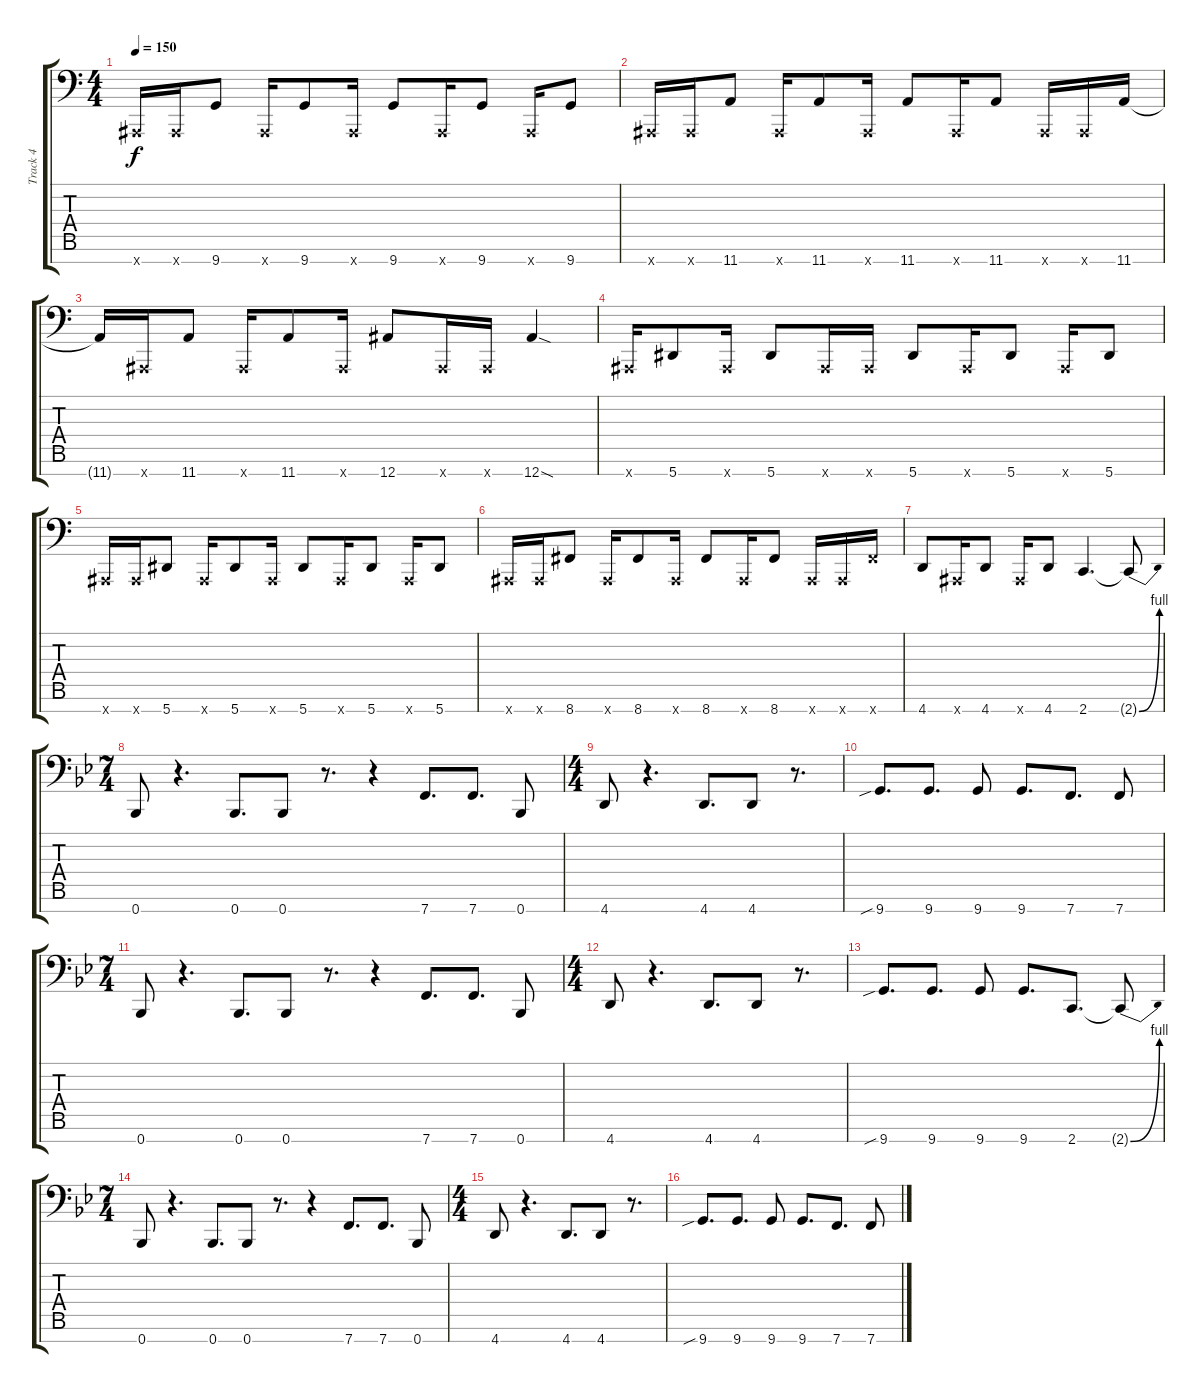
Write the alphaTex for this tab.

\track ("Track 4" "Track 4") {instrument electricbassfinger}
\staff {score tabs}
\tuning (Eb3 Bb2 F2 Eb2 Bb1 F1 Bb0) {hide}
\ts (4 4)
\tempo 150
\clef f4
\ks c
0.7{x}.16{dy f} 0.7{x}.16 9.7.8 0.7{x}.16 9.7.8 0.7{x}.16 9.7.8 0.7{x}.16 9.7.8 0.7{x}.16 9.7.8 |
0.7{x}.16 0.7{x}.16 11.7.8 0.7{x}.16 11.7.8 0.7{x}.16 11.7.8 0.7{x}.16 11.7.8 0.7{x}.16 0.7{x}.16 11.7.16 |
11.7{t}.16 0.7{x}.16 11.7.8 0.7{x}.16 11.7.8 0.7{x}.16 12.7.8 0.7{x}.16 0.7{x}.16 12.7{sod}.4 |
0.7{x}.16 5.7.8 0.7{x}.16 5.7.8 0.7{x}.16 0.7{x}.16 5.7.8 0.7{x}.16 5.7.8 0.7{x}.16 5.7.8 |
0.7{x}.16 0.7{x}.16 5.7.8 0.7{x}.16 5.7.8 0.7{x}.16 5.7.8 0.7{x}.16 5.7.8 0.7{x}.16 5.7.8 |
0.7{x}.16 0.7{x}.16 8.7.8 0.7{x}.16 8.7.8 0.7{x}.16 8.7.8 0.7{x}.16 8.7.8 0.7{x}.16 0.7{x}.16 8.7{x}.16 |
4.7.8 0.7{x}.16 4.7.8 0.7{x}.16 4.7.8 2.7.4{d} 2.7{be (bend 0 0 60 4) t}.8 |
\ts (7 4)
\ks bb
0.7.8 r.4{d} 0.7.8{d} 0.7.8 r.8{d} r.4 7.7.8{d} 7.7.8{d} 0.7.8 |
\ts (4 4)
4.7.8 r.4{d} 4.7.8{d} 4.7.8 r.8{d} |
9.7{sib}.8{d} 9.7.8{d} 9.7.8 9.7.8{d} 7.7.8{d} 7.7.8 |
\ts (7 4)
0.7.8 r.4{d} 0.7.8{d} 0.7.8 r.8{d} r.4 7.7.8{d} 7.7.8{d} 0.7.8 |
\ts (4 4)
4.7.8 r.4{d} 4.7.8{d} 4.7.8 r.8{d} |
9.7{sib}.8{d} 9.7.8{d} 9.7.8 9.7.8{d} 2.7.8{d} 2.7{be (bend 0 0 60 4) t}.8 |
\ts (7 4)
0.7.8 r.4{d} 0.7.8{d} 0.7.8 r.8{d} r.4 7.7.8{d} 7.7.8{d} 0.7.8 |
\ts (4 4)
4.7.8 r.4{d} 4.7.8{d} 4.7.8 r.8{d} |
9.7{sib}.8{d} 9.7.8{d} 9.7.8 9.7.8{d} 7.7.8{d} 7.7.8
